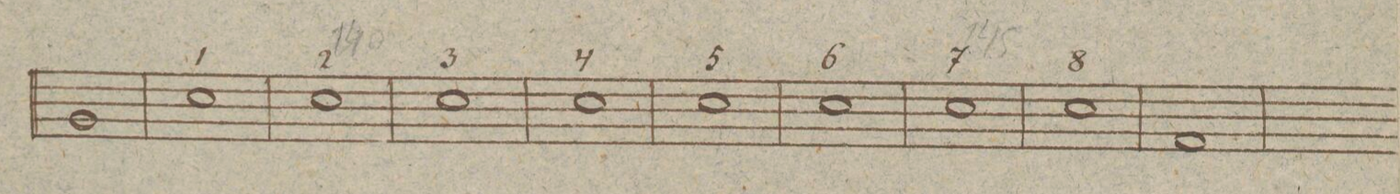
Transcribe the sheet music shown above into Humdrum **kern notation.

**kern
*I"Trombono.
*clefF4
*k[b-e-a-]
*met(c)
*M4/4
1BB-
=135
1E-
=136
1E-
=137
1E-
=138
1E-
=139
1E-
=140
1E-
=141
1E-
=142
1E-
=143
1AA-
=144
*-
